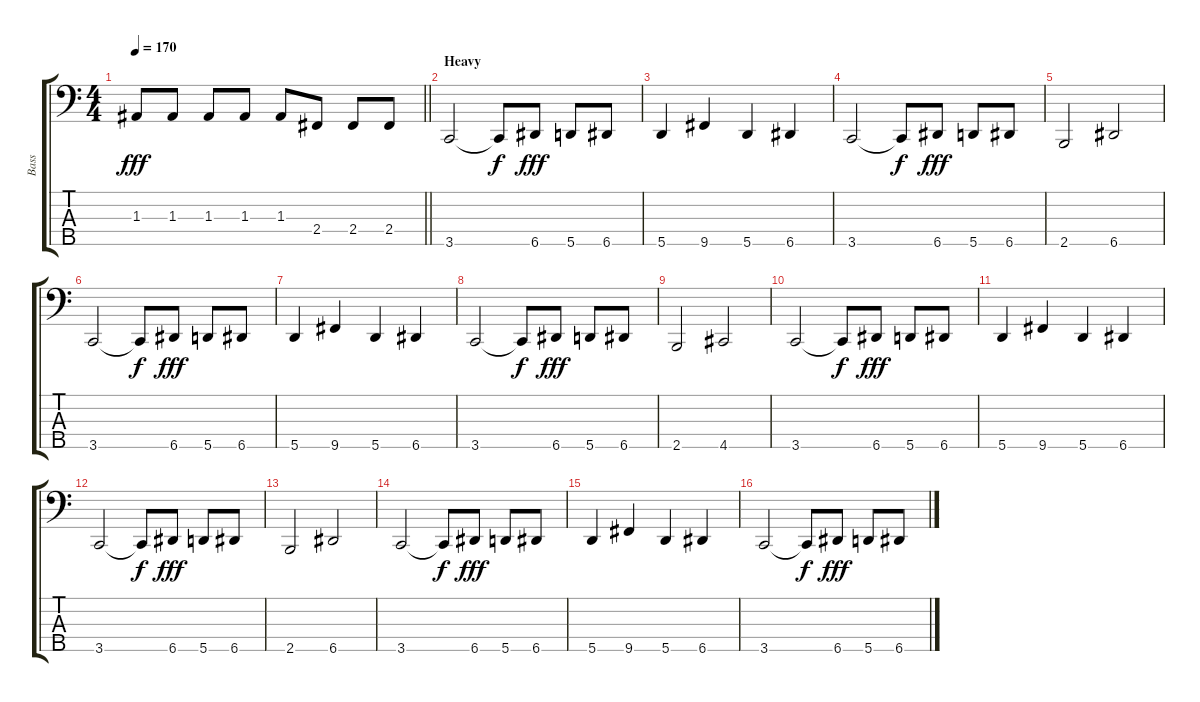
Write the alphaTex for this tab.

\track ("Bass" "Bass") {instrument electricbassfinger}
\staff {score tabs}
\tuning (G2 D2 A1 E1 A0) {hide}
\ts (4 4)
\tempo 170
\clef f4
\barLineRight lightlight
\ks c
1.3.8{dy fff} 1.3.8 1.3.8 1.3.8 1.3.8 2.4.8 2.4.8 2.4.8 |
\section ("" "Heavy")
3.5.2 3.5{t}.8{dy f} 6.5.8{dy fff} 5.5.8 6.5.8 |
5.5.4 9.5.4 5.5.4 6.5.4 |
3.5.2 3.5{t}.8{dy f} 6.5.8{dy fff} 5.5.8 6.5.8 |
2.5.2 6.5.2 |
3.5.2 3.5{t}.8{dy f} 6.5.8{dy fff} 5.5.8 6.5.8 |
5.5.4 9.5.4 5.5.4 6.5.4 |
3.5.2 3.5{t}.8{dy f} 6.5.8{dy fff} 5.5.8 6.5.8 |
2.5.2 4.5.2 |
3.5.2 3.5{t}.8{dy f} 6.5.8{dy fff} 5.5.8 6.5.8 |
5.5.4 9.5.4 5.5.4 6.5.4 |
3.5.2 3.5{t}.8{dy f} 6.5.8{dy fff} 5.5.8 6.5.8 |
2.5.2 6.5.2 |
3.5.2 3.5{t}.8{dy f} 6.5.8{dy fff} 5.5.8 6.5.8 |
5.5.4 9.5.4 5.5.4 6.5.4 |
3.5.2 3.5{t}.8{dy f} 6.5.8{dy fff} 5.5.8 6.5.8
